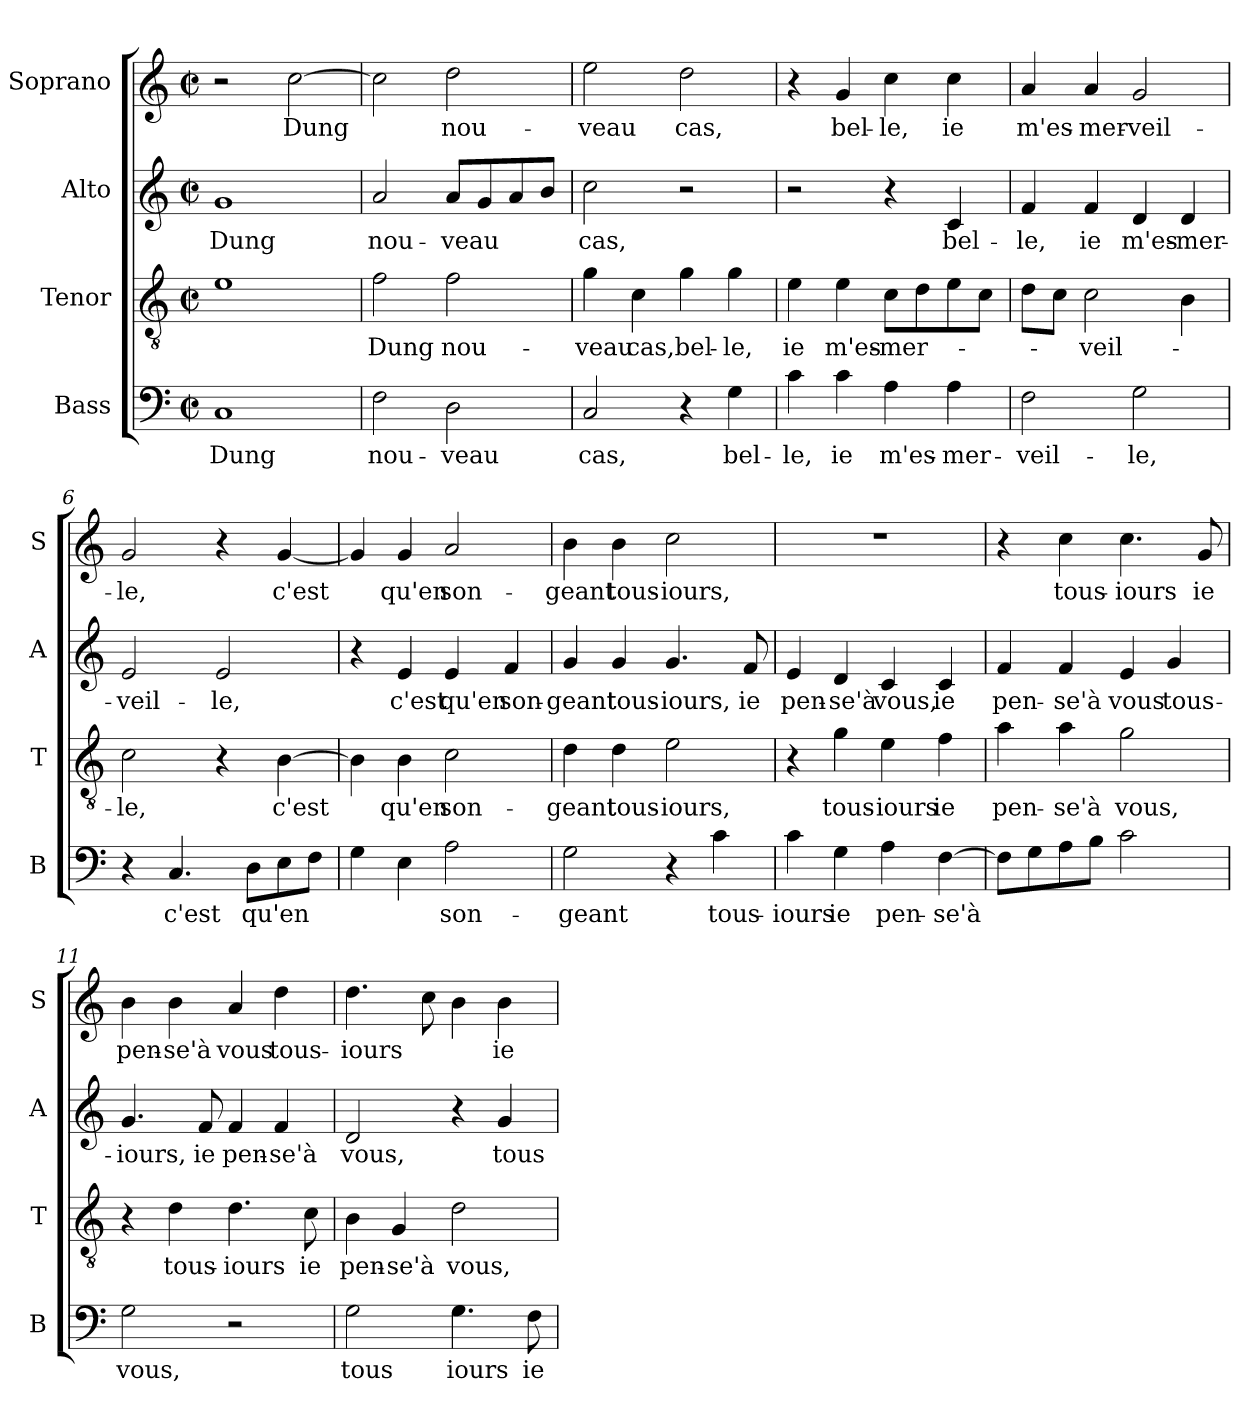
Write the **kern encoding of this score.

**kern	**text	**kern	**text	**kern	**text	**kern	**text
*part4	*part4	*part3	*part3	*part2	*part2	*part1	*part1
*staff4	*staff4	*staff3	*staff3	*staff2	*staff2	*staff1	*staff1
*I"Bass	*	*I"Tenor	*	*I"Alto	*	*I"Soprano	*
*I'B	*	*I'T	*	*I'A	*	*I'S	*
*clefF4	*	*clefGv2	*	*clefG2	*	*clefG2	*
*k[]	*	*k[]	*	*k[]	*	*k[]	*
*C:	*	*C:	*	*C:	*	*C:	*
*M2/2	*	*M2/2	*	*M2/2	*	*M2/2	*
*met(c|)	*	*met(c|)	*	*met(c|)	*	*met(c|)	*
=1	=1	=1	=1	=1	=1	=1	=1
!	!LO:LY:b	!	!	!	!LO:LY:b	!	!
1C	Dung	1e	.	1g	Dung	2r	.
!	!	!	!	!	!	!	!LO:LY:b
.	.	.	.	.	.	[2cc\	Dung
=2	=2	=2	=2	=2	=2	=2	=2
!	!LO:LY:b	!	!LO:LY:b	!	!LO:LY:b	!	!
2F\	nou-	2f\	Dung	2a/	nou-	2cc\]	.
!	!LO:LY:b	!	!LO:LY:b	!	!LO:LY:b	!	!LO:LY:b
2D\	-veau	2f\	nou-	8a/L	-veau	2dd\	nou-
.	.	.	.	8g/	.	.	.
.	.	.	.	8a/	.	.	.
.	.	.	.	8b/J	.	.	.
=3	=3	=3	=3	=3	=3	=3	=3
!	!LO:LY:b	!	!LO:LY:b	!	!LO:LY:b	!	!LO:LY:b
2C/	cas,	4g\	-veau	2cc\	cas,	2ee\	-veau
!	!	!	!LO:LY:b	!	!	!	!
.	.	4c\	cas,	.	.	.	.
!	!	!	!LO:LY:b	!	!	!	!LO:LY:b
4r	.	4g\	bel-	2r	.	2dd\	cas,
!	!LO:LY:b	!	!LO:LY:b	!	!	!	!
4G\	bel-	4g\	-le,	.	.	.	.
=4	=4	=4	=4	=4	=4	=4	=4
!	!LO:LY:b	!	!LO:LY:b	!	!	!	!
4c\	-le,	4e\	ie	2r	.	4r	.
!	!LO:LY:b	!	!LO:LY:b	!	!	!	!LO:LY:b
4c\	ie	4e\	m'es-	.	.	4g/	bel-
!	!LO:LY:b	!	!LO:LY:b	!	!	!	!LO:LY:b
4A\	m'es-	8c\L	-mer-	4r	.	4cc\	-le,
.	.	8d\	.	.	.	.	.
!	!LO:LY:b	!	!	!	!LO:LY:b	!	!LO:LY:b
4A\	-mer-	8e\	.	4c/	bel-	4cc\	ie
.	.	8c\J	.	.	.	.	.
=5	=5	=5	=5	=5	=5	=5	=5
!	!LO:LY:b	!	!	!	!LO:LY:b	!	!LO:LY:b
2F\	-veil-	8d\L	.	4f/	-le,	4a/	m'es-
.	.	8c\J	.	.	.	.	.
!	!	!	!LO:LY:b	!	!LO:LY:b	!	!LO:LY:b
.	.	2c\	-veil-	4f/	ie	4a/	-mer-
!	!LO:LY:b	!	!	!	!LO:LY:b	!	!LO:LY:b
2G\	-le,	.	.	4d/	m'es-	2g/	-veil-
!	!	!	!	!	!LO:LY:b	!	!
.	.	4B\	.	4d/	-mer-	.	.
!!LO:LB:g=z
=6	=6	=6	=6	=6	=6	=6	=6
!	!	!	!LO:LY:b	!	!LO:LY:b	!	!LO:LY:b
4r	.	2c\	-le,	2e/	-veil-	2g/	-le,
!	!LO:LY:b	!	!	!	!	!	!
4.C/	c'est	.	.	.	.	.	.
!	!	!	!	!	!LO:LY:b	!	!
.	.	4r	.	2e/	-le,	4r	.
!	!LO:LY:b	!	!	!	!	!	!
8D\L	qu'en	.	.	.	.	.	.
!	!	!	!LO:LY:b	!	!	!	!LO:LY:b
8E\	.	[4B\	c'est	.	.	[4g/	c'est
8F\J	.	.	.	.	.	.	.
=7	=7	=7	=7	=7	=7	=7	=7
4G\	.	4B\]	.	4r	.	4g/]	.
!	!	!	!LO:LY:b	!	!LO:LY:b	!	!LO:LY:b
4E\	.	4B\	qu'en	4e/	c'est	4g/	qu'en
!	!LO:LY:b	!	!LO:LY:b	!	!LO:LY:b	!	!LO:LY:b
2A\	son-	2c\	son-	4e/	qu'en	2a/	son-
!	!	!	!	!	!LO:LY:b	!	!
.	.	.	.	4f/	son-	.	.
=8	=8	=8	=8	=8	=8	=8	=8
!	!LO:LY:b	!	!LO:LY:b	!	!LO:LY:b	!	!LO:LY:b
2G\	-geant	4d\	-geant	4g/	-geant	4b\	-geant
!	!	!	!LO:LY:b	!	!LO:LY:b	!	!LO:LY:b
.	.	4d\	tous-	4g/	tous-	4b\	tous-
!	!	!	!LO:LY:b	!	!LO:LY:b	!	!LO:LY:b
4r	.	2e\	-iours,	4.g/	-iours,	2cc\	-iours,
!	!LO:LY:b	!	!	!	!	!	!
4c\	tous-	.	.	.	.	.	.
!	!	!	!	!	!LO:LY:b	!	!
.	.	.	.	8f/	ie	.	.
=9	=9	=9	=9	=9	=9	=9	=9
!	!LO:LY:b	!	!	!	!LO:LY:b	!	!
4c\	-iours	4r	.	4e/	pen-	1r	.
!	!LO:LY:b	!	!LO:LY:b	!	!LO:LY:b	!	!
4G\	ie	4g\	tous-	4d/	-se'à	.	.
!	!LO:LY:b	!	!LO:LY:b	!	!LO:LY:b	!	!
4A\	pen-	4e\	-iours	4c/	vous,	.	.
!	!LO:LY:b	!	!LO:LY:b	!	!LO:LY:b	!	!
[4F\	-se'à	4f\	ie	4c/	ie	.	.
=10	=10	=10	=10	=10	=10	=10	=10
!	!	!	!LO:LY:b	!	!LO:LY:b	!	!
8F\L]	.	4a\	pen-	4f/	pen-	4r	.
8G\	.	.	.	.	.	.	.
!	!	!	!LO:LY:b	!	!LO:LY:b	!	!LO:LY:b
8A\	.	4a\	-se'à	4f/	-se'à	4cc\	tous-
8B\J	.	.	.	.	.	.	.
!	!	!	!LO:LY:b	!	!LO:LY:b	!	!LO:LY:b
2c\	.	2g\	vous,	4e/	vous	4.cc\	-iours
!	!	!	!	!	!LO:LY:b	!	!
.	.	.	.	4g/	tous-	.	.
!	!	!	!	!	!	!	!LO:LY:b
.	.	.	.	.	.	8g/	ie
!!LO:PB:g=z
=11	=11	=11	=11	=11	=11	=11	=11
!	!LO:LY:b	!	!	!	!LO:LY:b	!	!LO:LY:b
2G\	vous,	4r	.	4.g/	-iours,	4b\	pen-
!	!	!	!LO:LY:b	!	!	!	!LO:LY:b
.	.	4d\	tous-	.	.	4b\	-se'à
!	!	!	!	!	!LO:LY:b	!	!
.	.	.	.	8f/	ie	.	.
!	!	!	!LO:LY:b	!	!LO:LY:b	!	!LO:LY:b
2r	.	4.d\	-iours	4f/	pen-	4a/	vous
!	!	!	!	!	!LO:LY:b	!	!LO:LY:b
.	.	.	.	4f/	-se'à	4dd\	tous-
!	!	!	!LO:LY:b	!	!	!	!
.	.	8c\	ie	.	.	.	.
=12	=12	=12	=12	=12	=12	=12	=12
!	!LO:LY:b	!	!LO:LY:b	!	!LO:LY:b	!	!LO:LY:b
2G\	tous	4B\	pen-	2d/	vous,	4.dd\	-iours
!	!	!	!LO:LY:b	!	!	!	!
.	.	4G/	-se'à	.	.	.	.
.	.	.	.	.	.	8cc\	.
!	!LO:LY:b	!	!LO:LY:b	!	!	!	!
4.G\	iours	2d\	vous,	4r	.	4b\	.
!	!	!	!	!	!LO:LY:b	!	!LO:LY:b
.	.	.	.	4g/	tous-	4b\	ie
!	!LO:LY:b	!	!	!	!	!	!
8F\	ie	.	.	.	.	.	.
=	=	=	=	=	=	=	=
*-	*-	*-	*-	*-	*-	*-	*-
